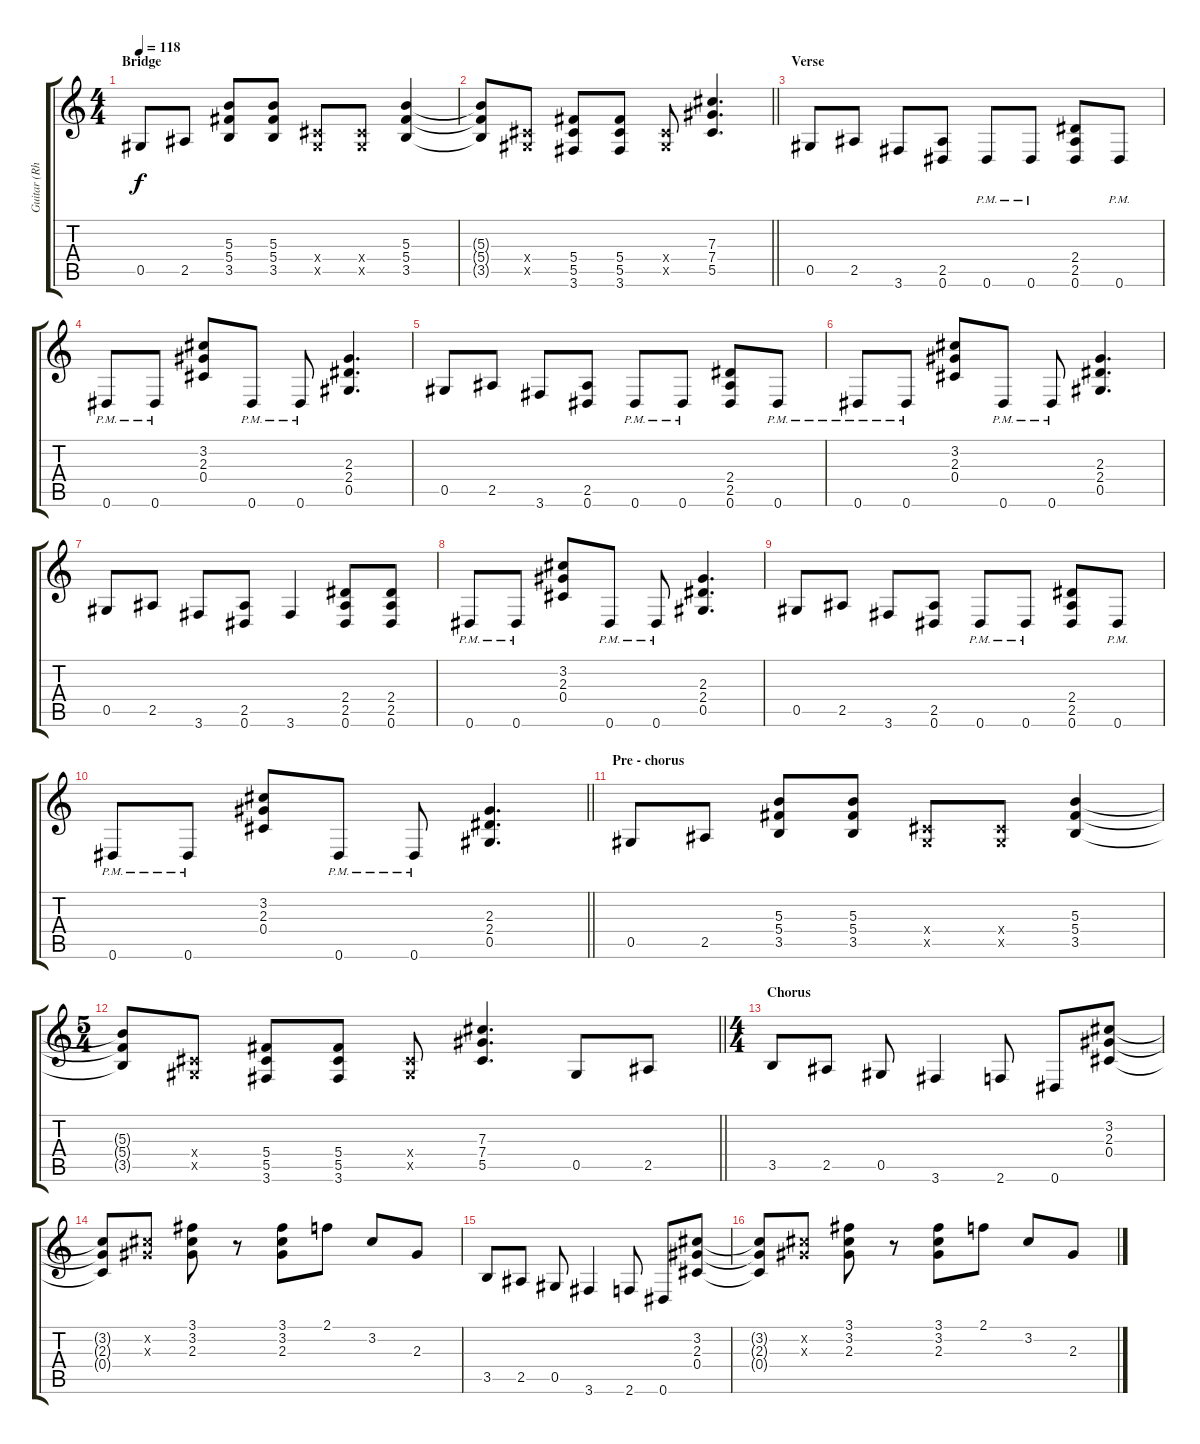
\track ("Guitar (Rhythm)" "Guitar (Rh") {instrument distortionguitar}
\staff {score tabs}
\tuning (Eb4 Bb3 Gb3 Db3 Ab2 Eb2) {hide}
\ts (4 4)
\section ("" "Bridge")
\tempo 118
\clef g2
\ks c
0.5.8{dy f} 2.5.8 (5.3 5.4 3.5).8 (5.3 5.4 3.5).8 (0.4{x} 0.5{x}).8 (0.4{x} 0.5{x}).8 (5.3 5.4 3.5).4 |
\barLineRight lightlight
(5.3{t} 5.4{t} 3.5{t}).8 (0.4{x} 0.5{x}).8 (5.4 5.5 3.6).8 (5.4 5.5 3.6).8 (0.4{x} 0.5{x}).8 (7.3 7.4 5.5).4{d} |
\section ("" "Verse")
0.5.8 2.5.8 3.6.8 (2.5 0.6).8 0.6{pm}.8 0.6{pm}.8 (2.4 2.5 0.6).8 0.6{pm}.8 |
0.6{pm}.8 0.6{pm}.8 (3.2 2.3 0.4).8 0.6{pm}.8 0.6{pm}.8 (2.3 2.4 0.5).4{d} |
0.5.8 2.5.8 3.6.8 (2.5 0.6).8 0.6{pm}.8 0.6{pm}.8 (2.4 2.5 0.6).8 0.6{pm}.8 |
0.6{pm}.8 0.6{pm}.8 (3.2 2.3 0.4).8 0.6{pm}.8 0.6{pm}.8 (2.3 2.4 0.5).4{d} |
0.5.8 2.5.8 3.6.8 (2.5 0.6).8 3.6.4 (2.4 2.5 0.6).8 (2.4 2.5 0.6).8 |
0.6{pm}.8 0.6{pm}.8 (3.2 2.3 0.4).8 0.6{pm}.8 0.6{pm}.8 (2.3 2.4 0.5).4{d} |
0.5.8 2.5.8 3.6.8 (2.5 0.6).8 0.6{pm}.8 0.6{pm}.8 (2.4 2.5 0.6).8 0.6{pm}.8 |
\barLineRight lightlight
0.6{pm}.8 0.6{pm}.8 (3.2 2.3 0.4).8 0.6{pm}.8 0.6{pm}.8 (2.3 2.4 0.5).4{d} |
\section ("" "Pre - chorus")
0.5.8 2.5.8 (5.3 5.4 3.5).8 (5.3 5.4 3.5).8 (0.4{x} 0.5{x}).8 (0.4{x} 0.5{x}).8 (5.3 5.4 3.5).4 |
\ts (5 4)
\barLineRight lightlight
(5.3{t} 5.4{t} 3.5{t}).8 (0.4{x} 0.5{x}).8 (5.4 5.5 3.6).8 (5.4 5.5 3.6).8 (0.4{x} 0.5{x}).8 (7.3 7.4 5.5).4{d} 0.5.8 2.5.8 |
\ts (4 4)
\section ("" "Chorus")
3.5.8 2.5.8 0.5.8 3.6.4 2.6.8 0.6.8 (3.2 2.3 0.4).8 |
(3.2{t} 2.3{t} 0.4{t}).8 (3.2{x} 2.3{x}).8 (3.1 3.2 2.3).8 r.8 (3.1 3.2 2.3).8 2.1.8 3.2.8 2.3.8 |
3.5.8 2.5.8 0.5.8 3.6.4 2.6.8 0.6.8 (3.2 2.3 0.4).8 |
(3.2{t} 2.3{t} 0.4{t}).8 (3.2{x} 2.3{x}).8 (3.1 3.2 2.3).8 r.8 (3.1 3.2 2.3).8 2.1.8 3.2.8 2.3.8
